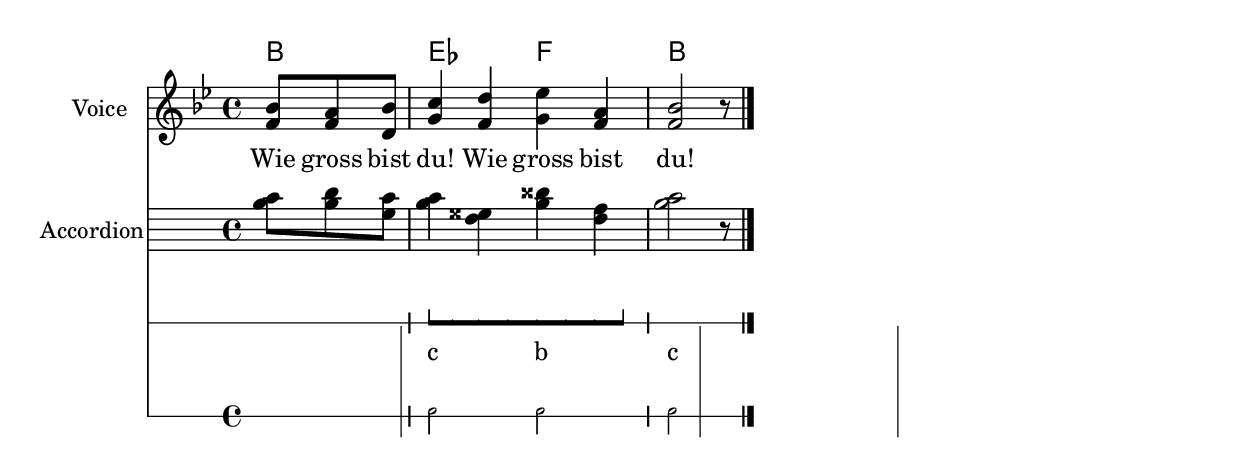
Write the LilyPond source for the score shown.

%% Do not edit this file; it is auto-generated from LSR http://lsr.dsi.unimi.it
%% This file is in the public domain.
\version "2.11.57"

\header {
  lsrtags = "template"

  texidoc = "
A template to write a score for a diatonic accordion.

- There is a horizontal staff indicating if the accordion must be
pushed (thick line) or pulled (thin line)

- There is a small rhythmic staff with lyrics that describes the bass
buttons to press. The bar lines are made from gridlines

- The tabulator staff for diatonic accordions shows the geographic
position of the buttons and not (as for every other instrument) the
pitch of the notes; the keys on the melody-side of the accordion are
placed in three columns and about 12 rows


In the tabulator staff notation the outermost column is described with
notes between lines, the innermost column is described with notes
between lines and a cross as accidental, and the middle column is
described with notes on a line, whereby the row in the middle is
represented on the middle line in the staff.


Some words to transpose piano notes to the diatonic accordion:


1. Every diatonic accordion is built for some keys only (for example,
for the keys of C major and F major), so it is important to transpose a
piano melody to match one of these keys. Transpose the source code, not
only the output because this code is required later on to translate it
once more to the tabulator staff. This can be done with the command
@code{displayLilyMusic}.


2. You have to alternate the push- and pull-direction of the accordion
regularly. If the player has a too long part to pull the accordion gets
broken. On the other hand, some harmonies are only available in one
direction. Considering this, decide which parts of the melody are the
push-parts and which the pull-parts.


3. For each pull- or push-part translate the piano notes to the
according tabulature representation.


This snippet comes with a useful optional macro for the jEdit text
editor. 

"
  doctitle = "Score for diatonic accordion"
} % begin verbatim

verse = \lyricmode { Wie gross bist du! Wie gross bist du! }

harmonies = \new ChordNames \chordmode {
  \germanChords
  \set chordChanges = ##t
	bes8 bes8 bes8
  es2 f
  bes1
}

NoStem = \override Stem #'transparent = ##t
NoNoteHead = \override NoteHead #'transparent = ##t
ZeroBeam = \override Beam  #'positions = #'(0 . 0)

staffTabLine = \new Staff \with {
  \remove "Time_signature_engraver"
  \remove "Clef_engraver"
} {
  \override Staff.StaffSymbol #'line-positions = #'(0)
% Shows one horizontal line. The vertical line (simulating a bar-line) is simulated with a gridline
	\set Staff.midiInstrument = #"choir aahs"
	\key c \major
	\relative c''
		{  
			% disable the following line to see the the noteheads while writing the song 
			\NoNoteHead  
			\override NoteHead #'no-ledgers = ##t

			% The beam between 8th-notes is used to draw the push-line
			%How to fast write the push-lines: 
			%	 1. write repeatedly 'c c c c c c c c |' for the whole length of the song 
			%	 2. uncomment the line \NoNoteHead
			%	 3. compile
			%	 4. Mark the positions on which push/pull changes. 
			%	    In the score-picture click on the position the push- or pull-part starts 
                        %           (on the noteHead, the cursor will change to a hand-icon).
			%	    The cursor in the source code will jump just at this position.
			%	  a) If a push-part starts there, replace the 'c' by an 'e['
			%	  b) If a pull-part starts there, replace the 'c' by an 's'
			%	 5. Switch into 'overwrite-mode' by pressing the 'ins' key. 
			%	 6. For the pull-parts overwrite the 'c' with 's' 
			%	 7. For every push-part replace the last 'c' with 'e]' 
			%        8. Switch into 'insert-mode' again 
			%	 9. At last it should look lik e.g. (s s e[ c | c c c c c c c c | c c c c c c e] s s)
			%	10. re-enable the line \NoNoteHead
			\autoBeamOff
			\ZeroBeam 
			 s8 s s e[ c c c c c c e] | s s s s s 
		}
}

%{
%}

% Accordion melody in tabulator score		
% 1. Place a copy of the piano melody below
% 2. Separate piano melody into pull- and push-parts according to the staffTabLine you've already made      
% 3. For each line: Double the line. Remark the 1st one (Keeps unchanged as reference) and then change the second line using the transformation paper
%    or the macros 'conv2diaton push.bsh' and 'conv2diaton pull.bsh' 
% Tips:
% - In jEdit Search & Replace mark the Option 'Keep Dialog'

AccordionTabTwoCBesDur = {
 % pull 1
 %<f' bes'>8 <f' a'>8 <d' bes'>8 | 
<g'' a''>8 <g'' b''>8 <e'' a''>8 | 
 % push 2
 %<g' c''>4 <f' d''> <g' ees''> <f' a'> | 
<g'' a''>4 <d'' eisis''> <g'' bisis''> <d'' f''> | 
 % pull 3
% <f' bes'>2 r8 }
 <g'' a''>2 r8 }

  AccordionTab= { \dynamicUp		
% 1. Place a copy of the piano melody above
% 2. Separate piano melody into pull- and push-parts according to the staffTabLine you've already made      
% 3. For each line: Double the line. Remark the 1st one (Keeps unchanged as reference) and then 
%    change the second line using the transformation paper
% Tips:
% - In jEdit Search & Replace mark the Option 'Keep Dialog'
% - 
\AccordionTabTwoCBesDur
 }


 
 \layout {   
 \context {
   \Staff    	  
   \consists "Grid_point_engraver"

   gridInterval = #(ly:make-moment 4 4) % 4/4 - tact. How many beats per bar

   % The following line has to be adjusted O-F-T-E-N.
   \override GridPoint #'Y-extent = #'(-2 . -21)   
 }
 \context {
    \ChoirStaff
    \remove "System_start_delimiter_engraver" 
 }
}

staffVoice = \new Staff=astaffvoice  {
	\time 4/4
	\set Staff.instrumentName="Voice"
	\set Staff.midiInstrument="voice oohs"
	\key bes \major
	\partial 8*3 
	\clef treble
	{ 	
		\context Voice = "melodyVoi" 
		{ <f' bes'>8 <f' a'>8 <d' bes'>8 | <g' c''>4 <f' d''> <g' es''> <f' a'> | <f' bes'>2 r8 }
	\bar "|."
	}
}

staffAccordionMel = \new Staff  \with { \remove "Clef_engraver" } {
	#(set-accidental-style 'forget) %Set the accidentals (Vorzeichen) for each note, 
					%do not remember them for the rest of the measure.  
	\time 4/4
	\set Staff.instrumentName="Accordion"
	\set Staff.midiInstrument="voice oohs"
	\key c \major
	\clef treble
	{ \AccordionTab \bar "|." }
}

	AltOn = #(define-music-function (parser location mag) (number?)
        	#{ \override Stem #'length = #$(* 7.0 mag)
		\override NoteHead #'font-size =
		#$(inexact->exact (* (/ 6.0 (log 2.0)) (log mag))) #})
     
	AltOff = {
		\revert Stem #'length
		\revert NoteHead #'font-size
		}

BassRhytm = {s4 s8 | c2 c2 | c2 s8 }
LyricBassRhythmI=  \lyricmode { c b | c }

staffBassRhytm = \new Staff=staffbass  \with { \remove "Clef_engraver" } {
	% This is not a RhythmicStaff  because it must be possible to append lyrics.
		
	\override Score.GridLine #'extra-offset = #'( 13.0 . 0.0 ) % x.y
	\override Staff.StaffSymbol #'line-positions = #'( 0 ) 
        % Shows one horizontal line. The vertical line (simulating a bar-line) is simulated by a grid
        % Search for 'grid' in this page to find all related functions 
	\time 4/4
	{ 	
		\context Voice = "VoiceBassRhytm" 
		\stemDown \AltOn #0.6
		\relative c''
		{   
		\BassRhytm
		}
		\AltOff
	\bar "|."
	}
}

\new Score 
\with {
 \consists "Grid_line_span_engraver" %The vertical line (simulating a bar-line) in the staffBassRhytm is a gridline 
}
\new ChoirStaff 
	<<
		\harmonies 
		\staffVoice
		\context Lyrics = "lmelodyVoi" \with {alignBelowContext=astaffvoice} { \lyricsto "melodyVoi" \verse }
		\staffAccordionMel
		\staffTabLine
		\staffBassRhytm
	\context Lyrics = "lBassRhytmAboveI" \with {alignAboveContext=staffbass} \lyricsto VoiceBassRhytm \LyricBassRhythmI
	>>
%}
